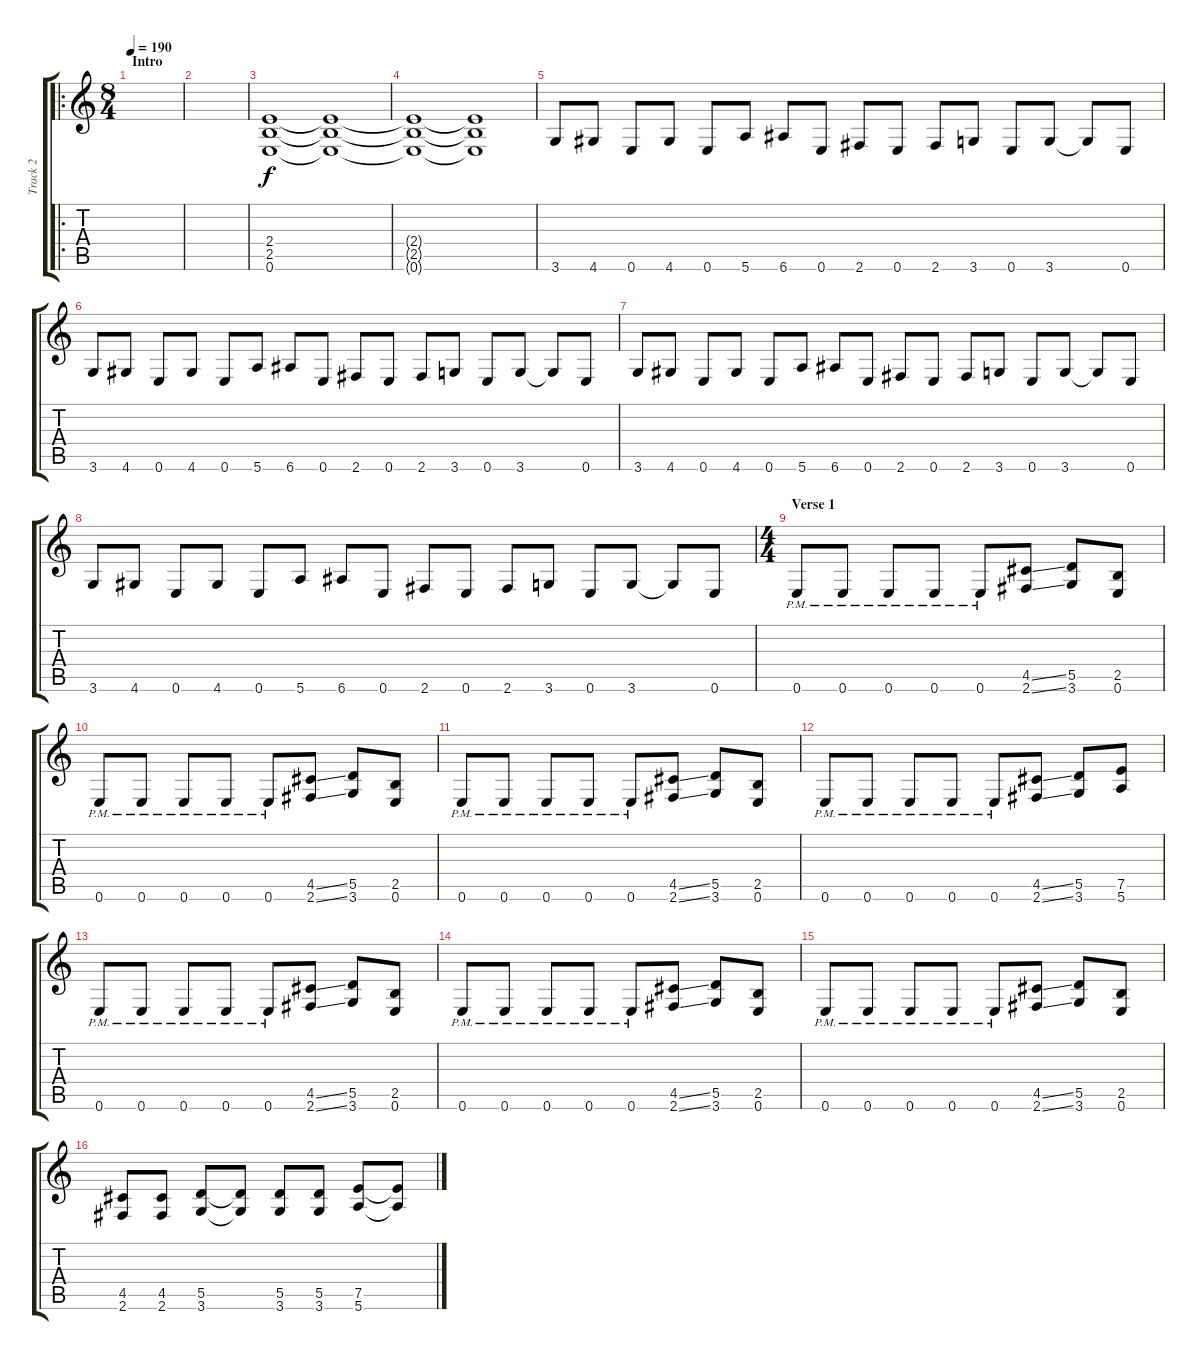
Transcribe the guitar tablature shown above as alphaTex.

\track ("Track 2" "Track 2") {instrument distortionguitar}
\staff {score tabs}
\tuning (E4 B3 G3 D3 A2 E2) {hide}
\ro
\ts (8 4)
\section ("" "Intro")
\tempo 190
\clef g2
\ks c
|
|
(2.4 2.5 0.6).1 (2.4{t} 2.5{t} 0.6{t}).1 |
(2.4{t} 2.5{t} 0.6{t}).1 (2.4{t} 2.5{t} 0.6{t}).1 |
3.6.8 4.6.8 0.6.8 4.6.8 0.6.8 5.6.8 6.6.8 0.6.8 2.6.8 0.6.8 2.6.8 3.6.8 0.6.8 3.6.8 3.6{t}.8 0.6.8 |
3.6.8 4.6.8 0.6.8 4.6.8 0.6.8 5.6.8 6.6.8 0.6.8 2.6.8 0.6.8 2.6.8 3.6.8 0.6.8 3.6.8 3.6{t}.8 0.6.8 |
3.6.8 4.6.8 0.6.8 4.6.8 0.6.8 5.6.8 6.6.8 0.6.8 2.6.8 0.6.8 2.6.8 3.6.8 0.6.8 3.6.8 3.6{t}.8 0.6.8 |
3.6.8 4.6.8 0.6.8 4.6.8 0.6.8 5.6.8 6.6.8 0.6.8 2.6.8 0.6.8 2.6.8 3.6.8 0.6.8 3.6.8 3.6{t}.8 0.6.8 |
\ts (4 4)
\section ("" "Verse 1")
0.6{pm}.8 0.6{pm}.8 0.6{pm}.8 0.6{pm}.8 0.6{pm}.8 (4.5{ss} 2.6{ss}).8 (5.5 3.6).8 (2.5 0.6).8 |
0.6{pm}.8 0.6{pm}.8 0.6{pm}.8 0.6{pm}.8 0.6{pm}.8 (4.5{ss} 2.6{ss}).8 (5.5 3.6).8 (2.5 0.6).8 |
0.6{pm}.8 0.6{pm}.8 0.6{pm}.8 0.6{pm}.8 0.6{pm}.8 (4.5{ss} 2.6{ss}).8 (5.5 3.6).8 (2.5 0.6).8 |
0.6{pm}.8 0.6{pm}.8 0.6{pm}.8 0.6{pm}.8 0.6{pm}.8 (4.5{ss} 2.6{ss}).8 (5.5 3.6).8 (7.5 5.6).8 |
0.6{pm}.8 0.6{pm}.8 0.6{pm}.8 0.6{pm}.8 0.6{pm}.8 (4.5{ss} 2.6{ss}).8 (5.5 3.6).8 (2.5 0.6).8 |
0.6{pm}.8 0.6{pm}.8 0.6{pm}.8 0.6{pm}.8 0.6{pm}.8 (4.5{ss} 2.6{ss}).8 (5.5 3.6).8 (2.5 0.6).8 |
0.6{pm}.8 0.6{pm}.8 0.6{pm}.8 0.6{pm}.8 0.6{pm}.8 (4.5{ss} 2.6{ss}).8 (5.5 3.6).8 (2.5 0.6).8 |
(4.5 2.6).8 (4.5 2.6).8 (5.5 3.6).8 (5.5{t} 3.6{t}).8 (5.5 3.6).8 (5.5 3.6).8 (7.5 5.6).8 (7.5{t} 5.6{t}).8
